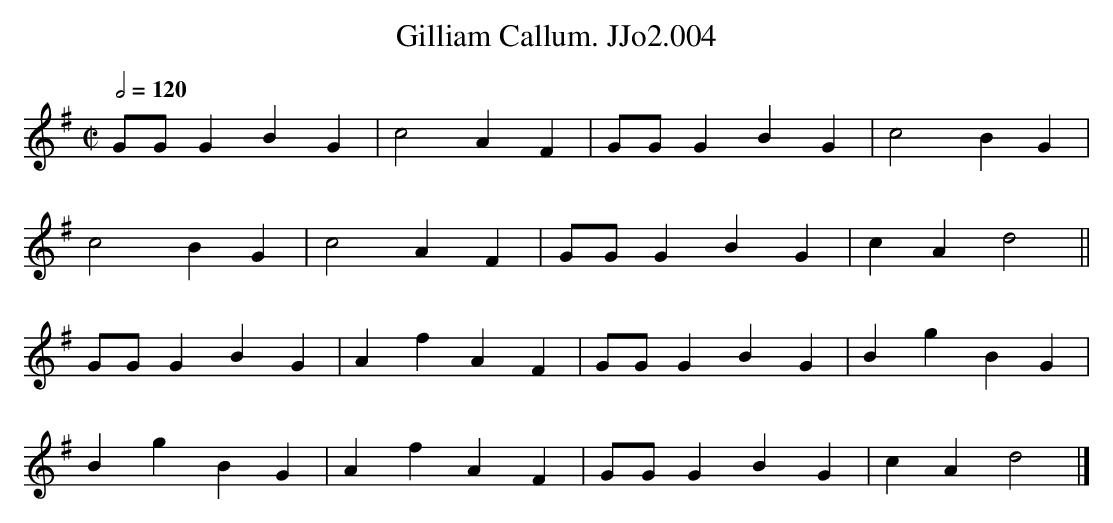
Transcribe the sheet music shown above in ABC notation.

X:1
T:Gilliam Callum. JJo2.004
Q:1/2=120
M:C|
L:1/4
K:G
G/G/GBG|c2AF|G/G/GBG|c2BG|
c2BG|c2AF|G/G/GBG|cAd2||
G/G/GBG|AfAF|G/G/GBG|BgBG|
BgBG|AfAF|G/G/GBG|cAd2|]
